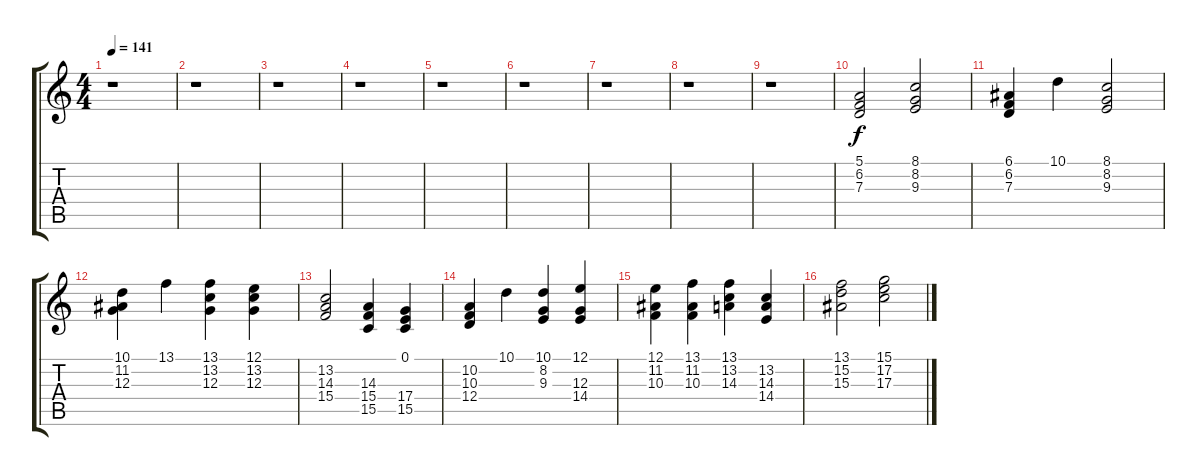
\track "" {instrument brightacousticpiano}
\staff {score tabs}
\tuning (E4 B3 G3 D3 A2 E2) {hide}
\ts (4 4)
\tempo 141
\clef g2
\ks c
r.1{dy f} |
r.1 |
r.1 |
r.1 |
r.1 |
r.1 |
r.1 |
r.1 |
r.1 |
(5.1 6.2 7.3).2 (8.1 8.2 9.3).2 |
(6.1 6.2 7.3).4 10.1.4 (8.1 8.2 9.3).2 |
(10.1 11.2 12.3).4 13.1.4 (13.1 13.2 12.3).4 (12.1 13.2 12.3).4 |
(13.2 14.3 15.4).2 (14.3 15.4 15.5).4 (0.1 17.4 15.5).4 |
(10.2 10.3 12.4).4 10.1.4 (10.1 8.2 9.3).4 (12.1 12.3 14.4).4 |
(12.1 11.2 10.3).4 (13.1 11.2 10.3).4 (13.1 13.2 14.3).4 (13.2 14.3 14.4).4 |
(13.1 15.2 15.3).2 (15.1 17.2 17.3).2
